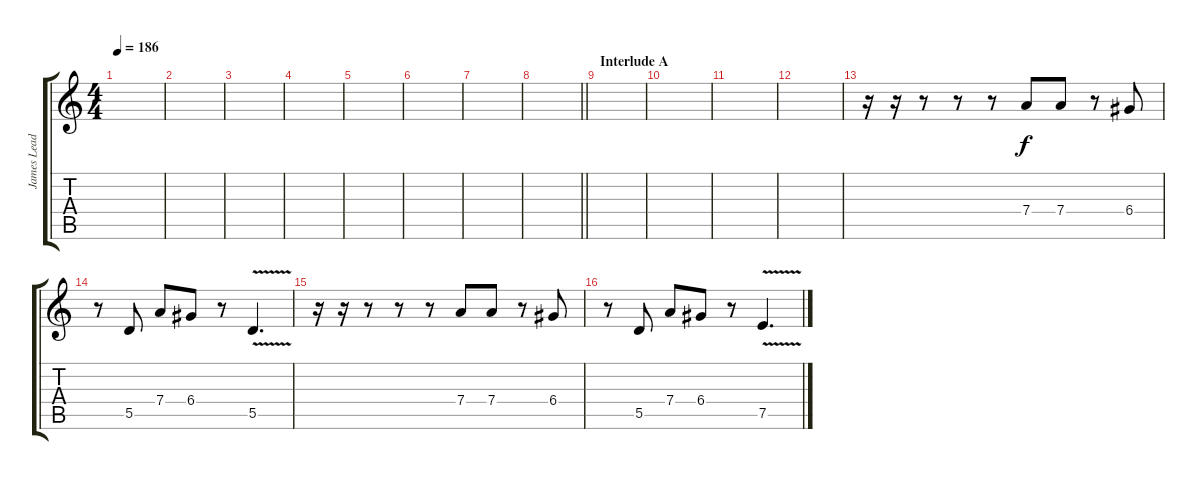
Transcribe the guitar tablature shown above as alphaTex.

\track ("James Lead" "James Lead") {instrument distortionguitar}
\staff {score tabs}
\tuning (E4 B3 G3 D3 A2 E2) {hide}
\ts (4 4)
\tempo 186
\clef g2
\ks c
|
|
|
|
|
|
|
\barLineRight lightlight
|
\section ("" "Interlude A")
|
|
|
|
r.16{volume 8} r.16 r.8 r.8 r.8 7.4.8 7.4.8 r.8 6.4.8 |
r.8 5.5.8 7.4.8 6.4.8 r.8 5.5{v}.4{d} |
r.16 r.16 r.8 r.8 r.8 7.4.8 7.4.8 r.8 6.4.8 |
r.8 5.5.8 7.4.8 6.4.8 r.8 7.5{v}.4{d}
